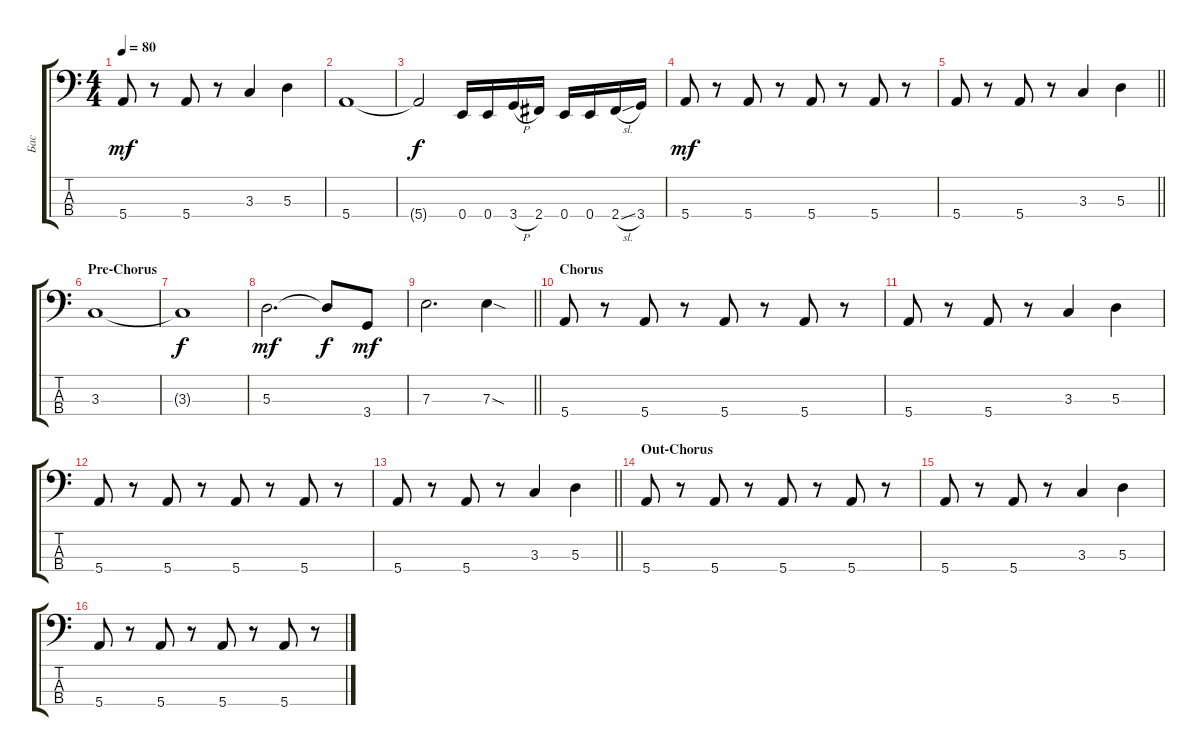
\track ("Бас" "Бас") {instrument electricbassfinger}
\staff {score tabs}
\tuning (G2 D2 A1 E1) {hide}
\ts (4 4)
\tempo 80
\clef f4
\ks aminor
5.4.8{dy mf} r.8 5.4.8 r.8 3.3.4 5.3.4 |
5.4.1 |
5.4{t}.2{dy f} 0.4.16 0.4.16 3.4{h}.16 2.4.16 0.4.16 0.4.16 2.4{sl}.16 3.4.16 |
5.4.8{dy mf} r.8 5.4.8 r.8 5.4.8 r.8 5.4.8 r.8 |
\barLineRight lightlight
5.4.8 r.8 5.4.8 r.8 3.3.4 5.3.4 |
\section ("" "Pre-Chorus")
3.3.1 |
3.3{t}.1{dy f} |
5.3.2{d dy mf} 5.3{t}.8{dy f} 3.4.8{dy mf} |
\barLineRight lightlight
7.3.2{d} 7.3{sod}.4 |
\section ("" "Chorus")
5.4.8 r.8 5.4.8 r.8 5.4.8 r.8 5.4.8 r.8 |
5.4.8 r.8 5.4.8 r.8 3.3.4 5.3.4 |
5.4.8 r.8 5.4.8 r.8 5.4.8 r.8 5.4.8 r.8 |
\barLineRight lightlight
5.4.8 r.8 5.4.8 r.8 3.3.4 5.3.4 |
\section ("" "Out-Chorus")
5.4.8 r.8 5.4.8 r.8 5.4.8 r.8 5.4.8 r.8 |
5.4.8 r.8 5.4.8 r.8 3.3.4 5.3.4 |
5.4.8 r.8 5.4.8 r.8 5.4.8 r.8 5.4.8 r.8
